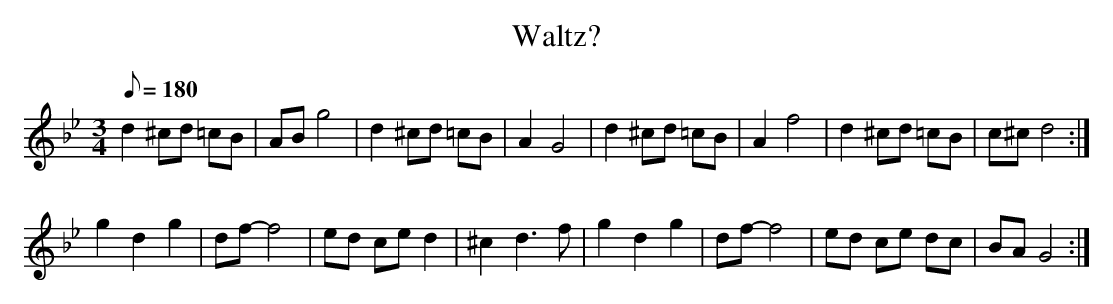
X:1
T:Waltz?
M:3/4
L:1/8
Q:180
K:Gm
d2 ^cd =cB|AB g4|d2 ^cd =cB|A2 G4|\
d2 ^cd =cB|A2 f4|d2 ^cd =cB|c^c d4:|
g2 d2 g2|df-f4|ed ce d2|^c2 d3 f|\
g2 d2 g2|df-f4|ed ce dc|BA G4:|
